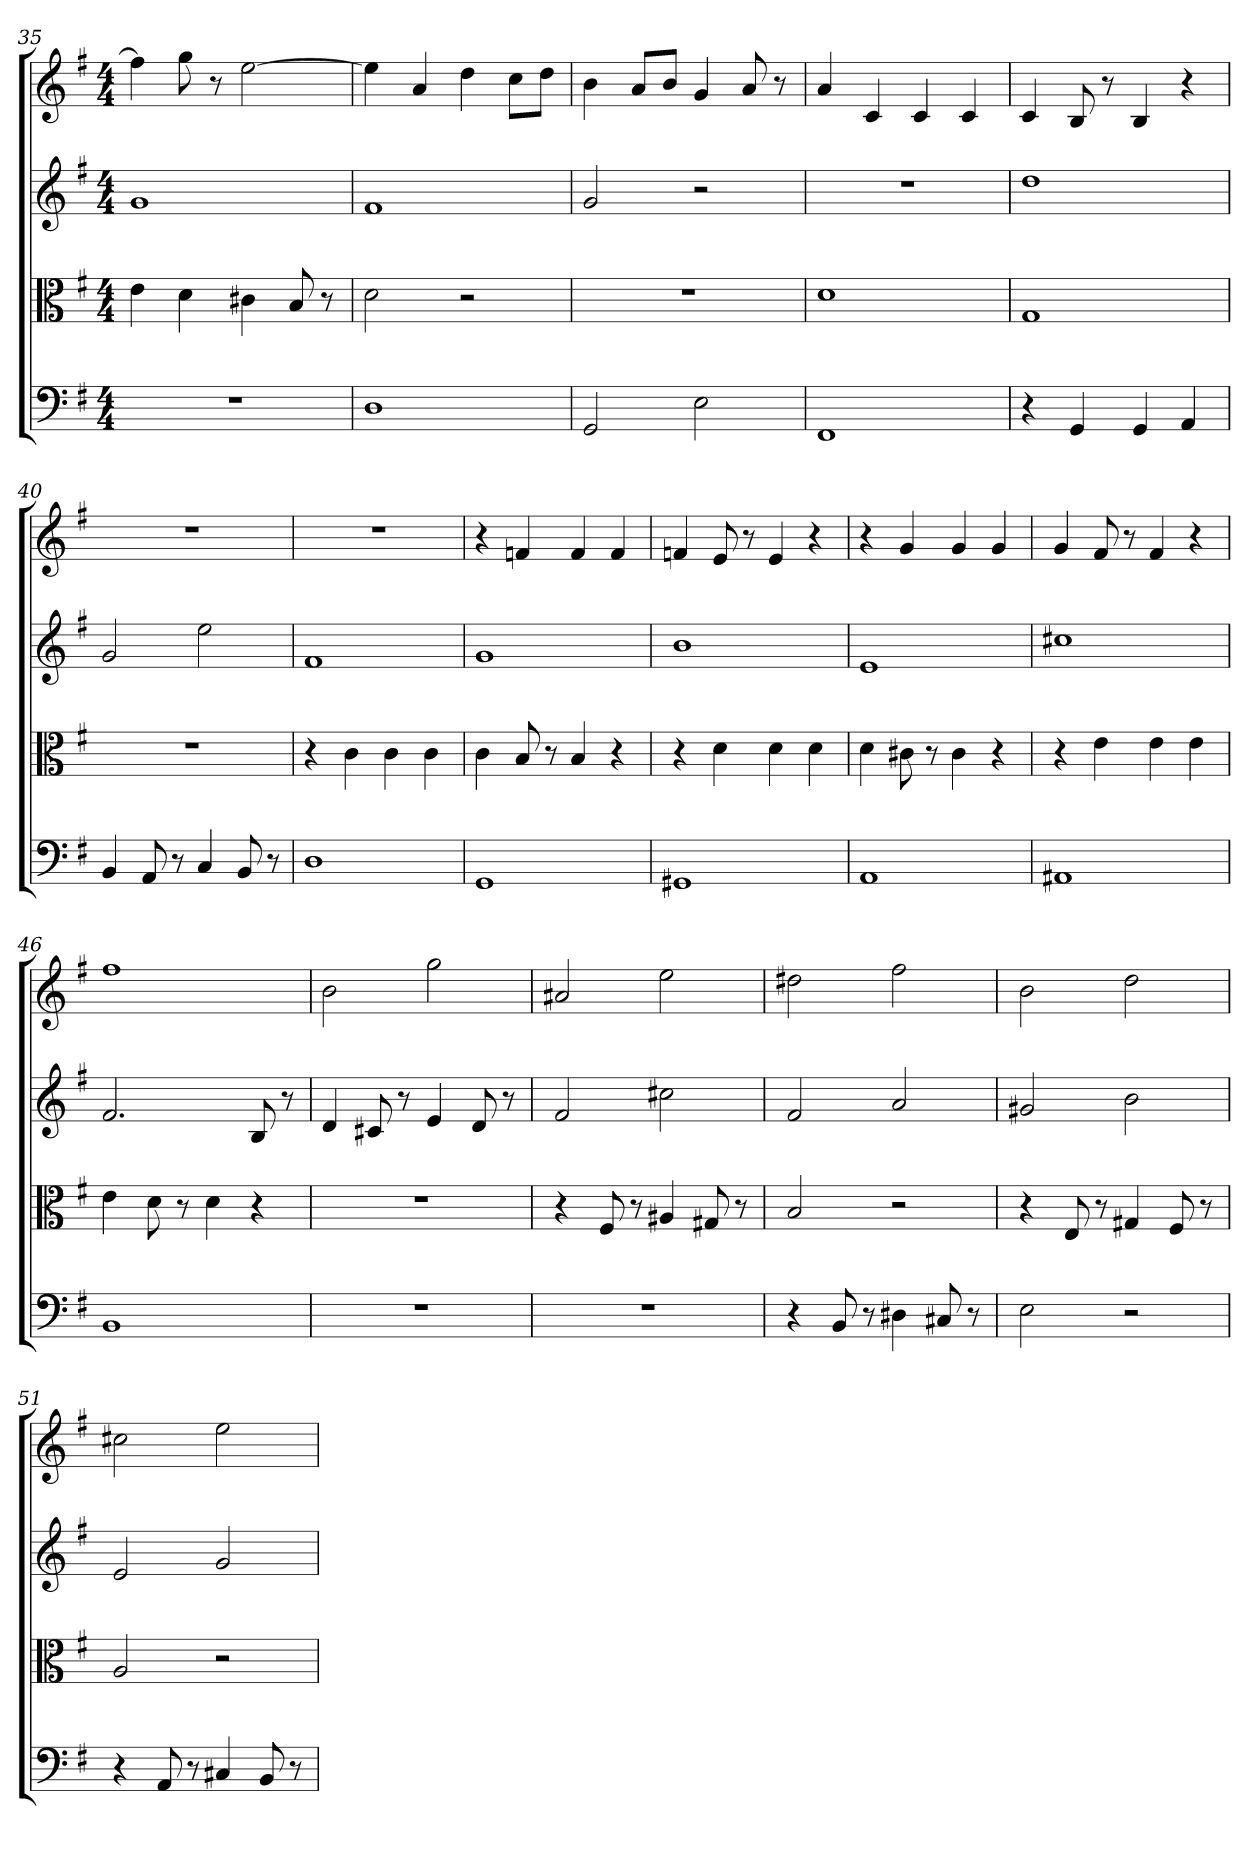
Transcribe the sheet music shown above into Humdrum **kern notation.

**kern	**kern	**kern	**kern
*part4	*part3	*part2	*part1
*staff4	*staff3	*staff2	*staff1
*clefF4	*clefC3	*clefG2	*clefG2
*k[f#]	*k[f#]	*k[f#]	*k[f#]
*e:	*e:	*e:	*e:
*M4/4	*M4/4	*M4/4	*M4/4
=35	=35	=35	=35
1r	4e	1g	4ff#]
.	4d	.	8gg
.	.	.	8r
.	4c#X	.	[2ee
.	8B	.	.
.	8r	.	.
=36	=36	=36	=36
1D	2d	1f#	4ee]
.	.	.	4a
.	2r	.	4dd
.	.	.	8cc\L
.	.	.	8dd\J
=37	=37	=37	=37
2GG	1r	2g	4b
.	.	.	8a/L
.	.	.	8b/J
2E	.	2r	4g
.	.	.	8a
.	.	.	8r
=38	=38	=38	=38
1FF#	1d	1r	4a
.	.	.	4c
.	.	.	4c
.	.	.	4c
=39	=39	=39	=39
4r	1G	1dd	4c
4GG	.	.	8B
.	.	.	8r
4GG	.	.	4B
4AA	.	.	4r
=40	=40	=40	=40
4BB	1r	2g	1r
8AA	.	.	.
8r	.	.	.
4C	.	2ee	.
8BB	.	.	.
8r	.	.	.
=41	=41	=41	=41
1D	4r	1f#	1r
.	4c	.	.
.	4c	.	.
.	4c	.	.
=42	=42	=42	=42
1GG	4c	1g	4r
.	8B	.	4fn
.	8r	.	.
.	4B	.	4f
.	4r	.	4f
=43	=43	=43	=43
1GG#X	4r	1b	4fn
.	4d	.	8e
.	.	.	8r
.	4d	.	4e
.	4d	.	4r
=44	=44	=44	=44
1AA	4d	1e	4r
.	8c#X	.	4g
.	8r	.	.
.	4c#	.	4g
.	4r	.	4g
=45	=45	=45	=45
1AA#X	4r	1cc#X	4g
.	4e	.	8f#
.	.	.	8r
.	4e	.	4f#
.	4e	.	4r
=46	=46	=46	=46
1BB	4e	2.f#	1ff#
.	8d	.	.
.	8r	.	.
.	4d	.	.
.	4r	8B	.
.	.	8r	.
=47	=47	=47	=47
1r	1r	4d	2b
.	.	8c#X	.
.	.	8r	.
.	.	4e	2gg
.	.	8d	.
.	.	8r	.
=48	=48	=48	=48
1r	4r	2f#	2a#X
.	8F#	.	.
.	8r	.	.
.	4A#X	2cc#X	2ee
.	8G#X	.	.
.	8r	.	.
=49	=49	=49	=49
4r	2B	2f#	2dd#X
8BB	.	.	.
8r	.	.	.
4D#X	2r	2a	2ff#
8C#X	.	.	.
8r	.	.	.
=50	=50	=50	=50
2E	4r	2g#X	2b
.	8E	.	.
.	8r	.	.
2r	4G#X	2b	2dd
.	8F#	.	.
.	8r	.	.
=51	=51	=51	=51
4r	2A	2e	2cc#X
8AA	.	.	.
8r	.	.	.
4C#X	2r	2g	2ee
8BB	.	.	.
8r	.	.	.
=	=	=	=
*-	*-	*-	*-
